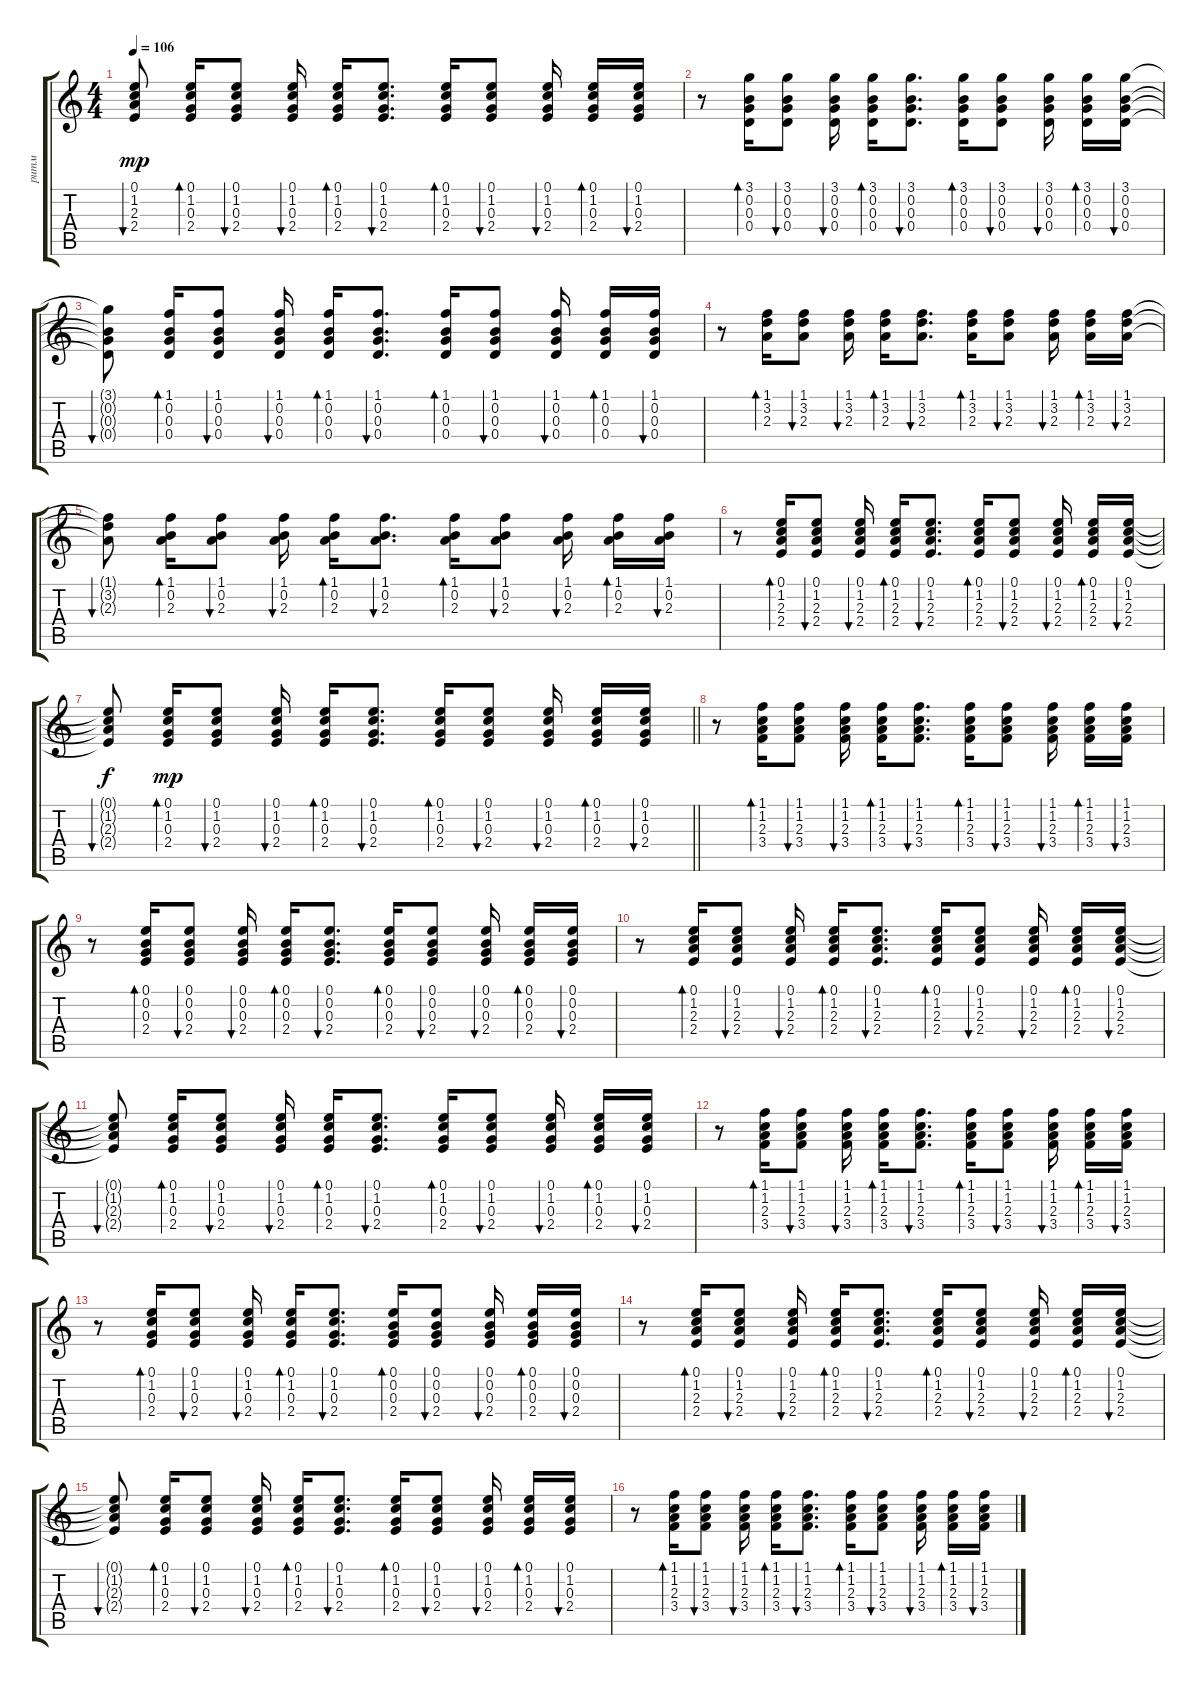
\track ("ритм" "ритм") {instrument acousticguitarsteel}
\staff {score tabs}
\tuning (E4 B3 G3 D3 A2 E2) {hide}
\ts (4 4)
\tempo 106
\clef g2
\ks aminor
(0.1{t} 1.2{t} 2.3{t} 2.4{t}).8{bu 60 dy mp beam split} (0.1 1.2 0.3 2.4).16{bd 60} (0.1 1.2 0.3 2.4).8{bu 60} (0.1 1.2 0.3 2.4).16{bu 60 beam split} (0.1 1.2 0.3 2.4).16{bd 60} (0.1 1.2 0.3 2.4).8{d bu 60} (0.1 1.2 0.3 2.4).16{bd 60} (0.1 1.2 0.3 2.4).8{bu 60} (0.1 1.2 0.3 2.4).16{bu 60 beam split} (0.1 1.2 0.3 2.4).16{bd 60} (0.1 1.2 0.3 2.4).16{bu 60} |
r.8 (3.1 0.2 0.3 0.4).16{bd 60} (3.1 0.2 0.3 0.4).8{bu 60} (3.1 0.2 0.3 0.4).16{bu 60 beam split} (3.1 0.2 0.3 0.4).16{bd 60} (3.1 0.2 0.3 0.4).8{d bu 60} (3.1 0.2 0.3 0.4).16{bd 60} (3.1 0.2 0.3 0.4).8{bu 60} (3.1 0.2 0.3 0.4).16{bu 60 beam split} (3.1 0.2 0.3 0.4).16{bd 60} (3.1 0.2 0.3 0.4).16{bu 60} |
(3.1{t} 0.2{t} 0.3{t} 0.4{t}).8{bu 60 beam split} (1.1 0.2 0.3 0.4).16{bd 60} (1.1 0.2 0.3 0.4).8{bu 60} (1.1 0.2 0.3 0.4).16{bu 60 beam split} (1.1 0.2 0.3 0.4).16{bd 60} (1.1 0.2 0.3 0.4).8{d bu 60} (1.1 0.2 0.3 0.4).16{bd 60} (1.1 0.2 0.3 0.4).8{bu 60} (1.1 0.2 0.3 0.4).16{bu 60 beam split} (1.1 0.2 0.3 0.4).16{bd 60} (1.1 0.2 0.3 0.4).16{bu 60} |
r.8 (1.1 3.2 2.3).16{bd 60} (1.1 3.2 2.3).8{bu 60} (1.1 3.2 2.3).16{bu 60 beam split} (1.1 3.2 2.3).16{bd 60} (1.1 3.2 2.3).8{d bu 60} (1.1 3.2 2.3).16{bd 60} (1.1 3.2 2.3).8{bu 60} (1.1 3.2 2.3).16{bu 60 beam split} (1.1 3.2 2.3).16{bd 60} (1.1 3.2 2.3).16{bu 60} |
(1.1{t} 3.2{t} 2.3{t}).8{bu 60 beam split} (1.1 0.2 2.3).16{bd 60} (1.1 0.2 2.3).8{bu 60} (1.1 0.2 2.3).16{bu 60 beam split} (1.1 0.2 2.3).16{bd 60} (1.1 0.2 2.3).8{d bu 60 beam split} (1.1 0.2 2.3).16{bd 60} (1.1 0.2 2.3).8{bu 60} (1.1 0.2 2.3).16{bu 60 beam split} (1.1 0.2 2.3).16{bd 60} (1.1 0.2 2.3).16{bu 60} |
r.8 (0.1 1.2 2.3 2.4).16{bd 60} (0.1 1.2 2.3 2.4).8{bu 60} (0.1 1.2 2.3 2.4).16{bu 60 beam split} (0.1 1.2 2.3 2.4).16{bd 60} (0.1 1.2 2.3 2.4).8{d bu 60} (0.1 1.2 2.3 2.4).16{bd 60} (0.1 1.2 2.3 2.4).8{bu 60} (0.1 1.2 2.3 2.4).16{bu 60 beam split} (0.1 1.2 2.3 2.4).16{bd 60} (0.1 1.2 2.3 2.4).16{bu 60} |
\barLineRight lightlight
(0.1{t} 1.2{t} 2.3{t} 2.4{t}).8{bu 60 dy f beam split} (0.1 1.2 0.3 2.4).16{bd 60 dy mp} (0.1 1.2 0.3 2.4).8{bu 60} (0.1 1.2 0.3 2.4).16{bu 60 beam split} (0.1 1.2 0.3 2.4).16{bd 60} (0.1 1.2 0.3 2.4).8{d bu 60} (0.1 1.2 0.3 2.4).16{bd 60} (0.1 1.2 0.3 2.4).8{bu 60} (0.1 1.2 0.3 2.4).16{bu 60 beam split} (0.1 1.2 0.3 2.4).16{bd 60} (0.1 1.2 0.3 2.4).16{bu 60} |
\section ("" "")
r.8 (1.1 1.2 2.3 3.4).16{bd 60} (1.1 1.2 2.3 3.4).8{bu 60} (1.1 1.2 2.3 3.4).16{bu 60 beam split} (1.1 1.2 2.3 3.4).16{bd 60} (1.1 1.2 2.3 3.4).8{d bu 60} (1.1 1.2 2.3 3.4).16{bd 60} (1.1 1.2 2.3 3.4).8{bu 60} (1.1 1.2 2.3 3.4).16{bu 60 beam split} (1.1 1.2 2.3 3.4).16{bd 60} (1.1 1.2 2.3 3.4).16{bu 60} |
r.8 (0.1 0.2 0.3 2.4).16{bd 60} (0.1 0.2 0.3 2.4).8{bu 60} (0.1 0.2 0.3 2.4).16{bu 60 beam split} (0.1 0.2 0.3 2.4).16{bd 60} (0.1 0.2 0.3 2.4).8{d bu 60} (0.1 0.2 0.3 2.4).16{bd 60} (0.1 0.2 0.3 2.4).8{bu 60} (0.1 0.2 0.3 2.4).16{bu 60 beam split} (0.1 0.2 0.3 2.4).16{bd 60} (0.1 0.2 0.3 2.4).16{bu 60} |
r.8 (0.1 1.2 2.3 2.4).16{bd 60} (0.1 1.2 2.3 2.4).8{bu 60} (0.1 1.2 2.3 2.4).16{bu 60 beam split} (0.1 1.2 2.3 2.4).16{bd 60} (0.1 1.2 2.3 2.4).8{d bu 60} (0.1 1.2 2.3 2.4).16{bd 60} (0.1 1.2 2.3 2.4).8{bu 60} (0.1 1.2 2.3 2.4).16{bu 60 beam split} (0.1 1.2 2.3 2.4).16{bd 60} (0.1 1.2 2.3 2.4).16{bu 60} |
(0.1{t} 1.2{t} 2.3{t} 2.4{t}).8{bu 60 beam split} (0.1 1.2 0.3 2.4).16{bd 60} (0.1 1.2 0.3 2.4).8{bu 60} (0.1 1.2 0.3 2.4).16{bu 60 beam split} (0.1 1.2 0.3 2.4).16{bd 60} (0.1 1.2 0.3 2.4).8{d bu 60} (0.1 1.2 0.3 2.4).16{bd 60} (0.1 1.2 0.3 2.4).8{bu 60} (0.1 1.2 0.3 2.4).16{bu 60 beam split} (0.1 1.2 0.3 2.4).16{bd 60} (0.1 1.2 0.3 2.4).16{bu 60} |
r.8 (1.1 1.2 2.3 3.4).16{bd 60} (1.1 1.2 2.3 3.4).8{bu 60} (1.1 1.2 2.3 3.4).16{bu 60 beam split} (1.1 1.2 2.3 3.4).16{bd 60} (1.1 1.2 2.3 3.4).8{d bu 60} (1.1 1.2 2.3 3.4).16{bd 60} (1.1 1.2 2.3 3.4).8{bu 60} (1.1 1.2 2.3 3.4).16{bu 60 beam split} (1.1 1.2 2.3 3.4).16{bd 60} (1.1 1.2 2.3 3.4).16{bu 60} |
r.8 (0.1 1.2 0.3 2.4).16{bd 60} (0.1 1.2 0.3 2.4).8{bu 60} (0.1 1.2 0.3 2.4).16{bu 60 beam split} (0.1 1.2 0.3 2.4).16{bd 60} (0.1 1.2 0.3 2.4).8{d bu 60} (0.1 0.2 0.3 2.4).16{bd 60} (0.1 0.2 0.3 2.4).8{bu 60} (0.1 0.2 0.3 2.4).16{bu 60 beam split} (0.1 0.2 0.3 2.4).16{bd 60} (0.1 0.2 0.3 2.4).16{bu 60} |
r.8 (0.1 1.2 2.3 2.4).16{bd 60} (0.1 1.2 2.3 2.4).8{bu 60} (0.1 1.2 2.3 2.4).16{bu 60 beam split} (0.1 1.2 2.3 2.4).16{bd 60} (0.1 1.2 2.3 2.4).8{d bu 60} (0.1 1.2 2.3 2.4).16{bd 60} (0.1 1.2 2.3 2.4).8{bu 60} (0.1 1.2 2.3 2.4).16{bu 60 beam split} (0.1 1.2 2.3 2.4).16{bd 60} (0.1 1.2 2.3 2.4).16{bu 60} |
(0.1{t} 1.2{t} 2.3{t} 2.4{t}).8{bu 60 beam split} (0.1 1.2 0.3 2.4).16{bd 60} (0.1 1.2 0.3 2.4).8{bu 60} (0.1 1.2 0.3 2.4).16{bu 60 beam split} (0.1 1.2 0.3 2.4).16{bd 60} (0.1 1.2 0.3 2.4).8{d bu 60} (0.1 1.2 0.3 2.4).16{bd 60} (0.1 1.2 0.3 2.4).8{bu 60} (0.1 1.2 0.3 2.4).16{bu 60 beam split} (0.1 1.2 0.3 2.4).16{bd 60} (0.1 1.2 0.3 2.4).16{bu 60} |
r.8 (1.1 1.2 2.3 3.4).16{bd 60} (1.1 1.2 2.3 3.4).8{bu 60} (1.1 1.2 2.3 3.4).16{bu 60 beam split} (1.1 1.2 2.3 3.4).16{bd 60} (1.1 1.2 2.3 3.4).8{d bu 60} (1.1 1.2 2.3 3.4).16{bd 60} (1.1 1.2 2.3 3.4).8{bu 60} (1.1 1.2 2.3 3.4).16{bu 60 beam split} (1.1 1.2 2.3 3.4).16{bd 60} (1.1 1.2 2.3 3.4).16{bu 60}
